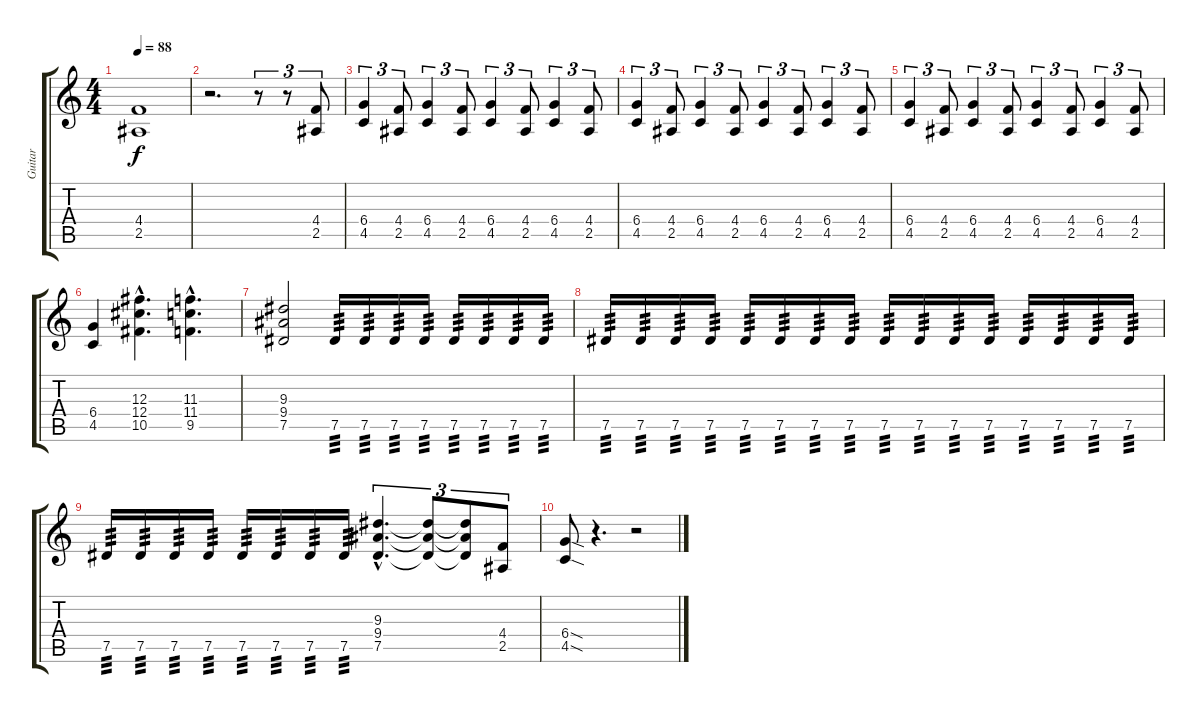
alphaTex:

\track ("Guitar" "Guitar") {instrument distortionguitar}
\staff {score tabs}
\tuning (Eb4 Bb3 Gb3 Db3 Ab2 Eb2) {hide}
\ts (4 4)
\tempo 88
\clef g2
\ks c
(4.4 2.5).1{dy f} |
r.2{d} r.8{tu (3 2)} r.8{tu (3 2)} (4.4 2.5).8{tu (3 2)} |
(6.4 4.5).4{tu (3 2)} (4.4 2.5).8{tu (3 2)} (6.4 4.5).4{tu (3 2)} (4.4 2.5).8{tu (3 2)} (6.4 4.5).4{tu (3 2)} (4.4 2.5).8{tu (3 2)} (6.4 4.5).4{tu (3 2)} (4.4 2.5).8{tu (3 2)} |
(6.4 4.5).4{tu (3 2)} (4.4 2.5).8{tu (3 2)} (6.4 4.5).4{tu (3 2)} (4.4 2.5).8{tu (3 2)} (6.4 4.5).4{tu (3 2)} (4.4 2.5).8{tu (3 2)} (6.4 4.5).4{tu (3 2)} (4.4 2.5).8{tu (3 2)} |
(6.4 4.5).4{tu (3 2)} (4.4 2.5).8{tu (3 2)} (6.4 4.5).4{tu (3 2)} (4.4 2.5).8{tu (3 2)} (6.4 4.5).4{tu (3 2)} (4.4 2.5).8{tu (3 2)} (6.4 4.5).4{tu (3 2)} (4.4 2.5).8{tu (3 2)} |
(6.4 4.5).4 (12.3{hac} 12.4{hac} 10.5{hac}).4{d} (11.3{hac} 11.4{hac} 9.5{hac}).4{d} |
(9.3 9.4 7.5).2 7.5.16{tp 3} 7.5.16{tp 3} 7.5.16{tp 3} 7.5.16{tp 3} 7.5.16{tp 3} 7.5.16{tp 3} 7.5.16{tp 3} 7.5.16{tp 3} |
7.5.16{tp 3} 7.5.16{tp 3} 7.5.16{tp 3} 7.5.16{tp 3} 7.5.16{tp 3} 7.5.16{tp 3} 7.5.16{tp 3} 7.5.16{tp 3} 7.5.16{tp 3} 7.5.16{tp 3} 7.5.16{tp 3} 7.5.16{tp 3} 7.5.16{tp 3} 7.5.16{tp 3} 7.5.16{tp 3} 7.5.16{tp 3} |
7.5.16{tp 3} 7.5.16{tp 3} 7.5.16{tp 3} 7.5.16{tp 3} 7.5.16{tp 3} 7.5.16{tp 3} 7.5.16{tp 3} 7.5.16{tp 3} (9.3{hac} 9.4{hac} 7.5{hac}).4{d tu (3 2)} (9.3{t} 9.4{t} 7.5{t}).8{tu (3 2)} (9.3{t} 9.4{t} 7.5{t}).8{tu (3 2)} (4.4 2.5).8{tu (3 2)} |
(6.4{sod} 4.5{sod}).8 r.4{d} r.2
